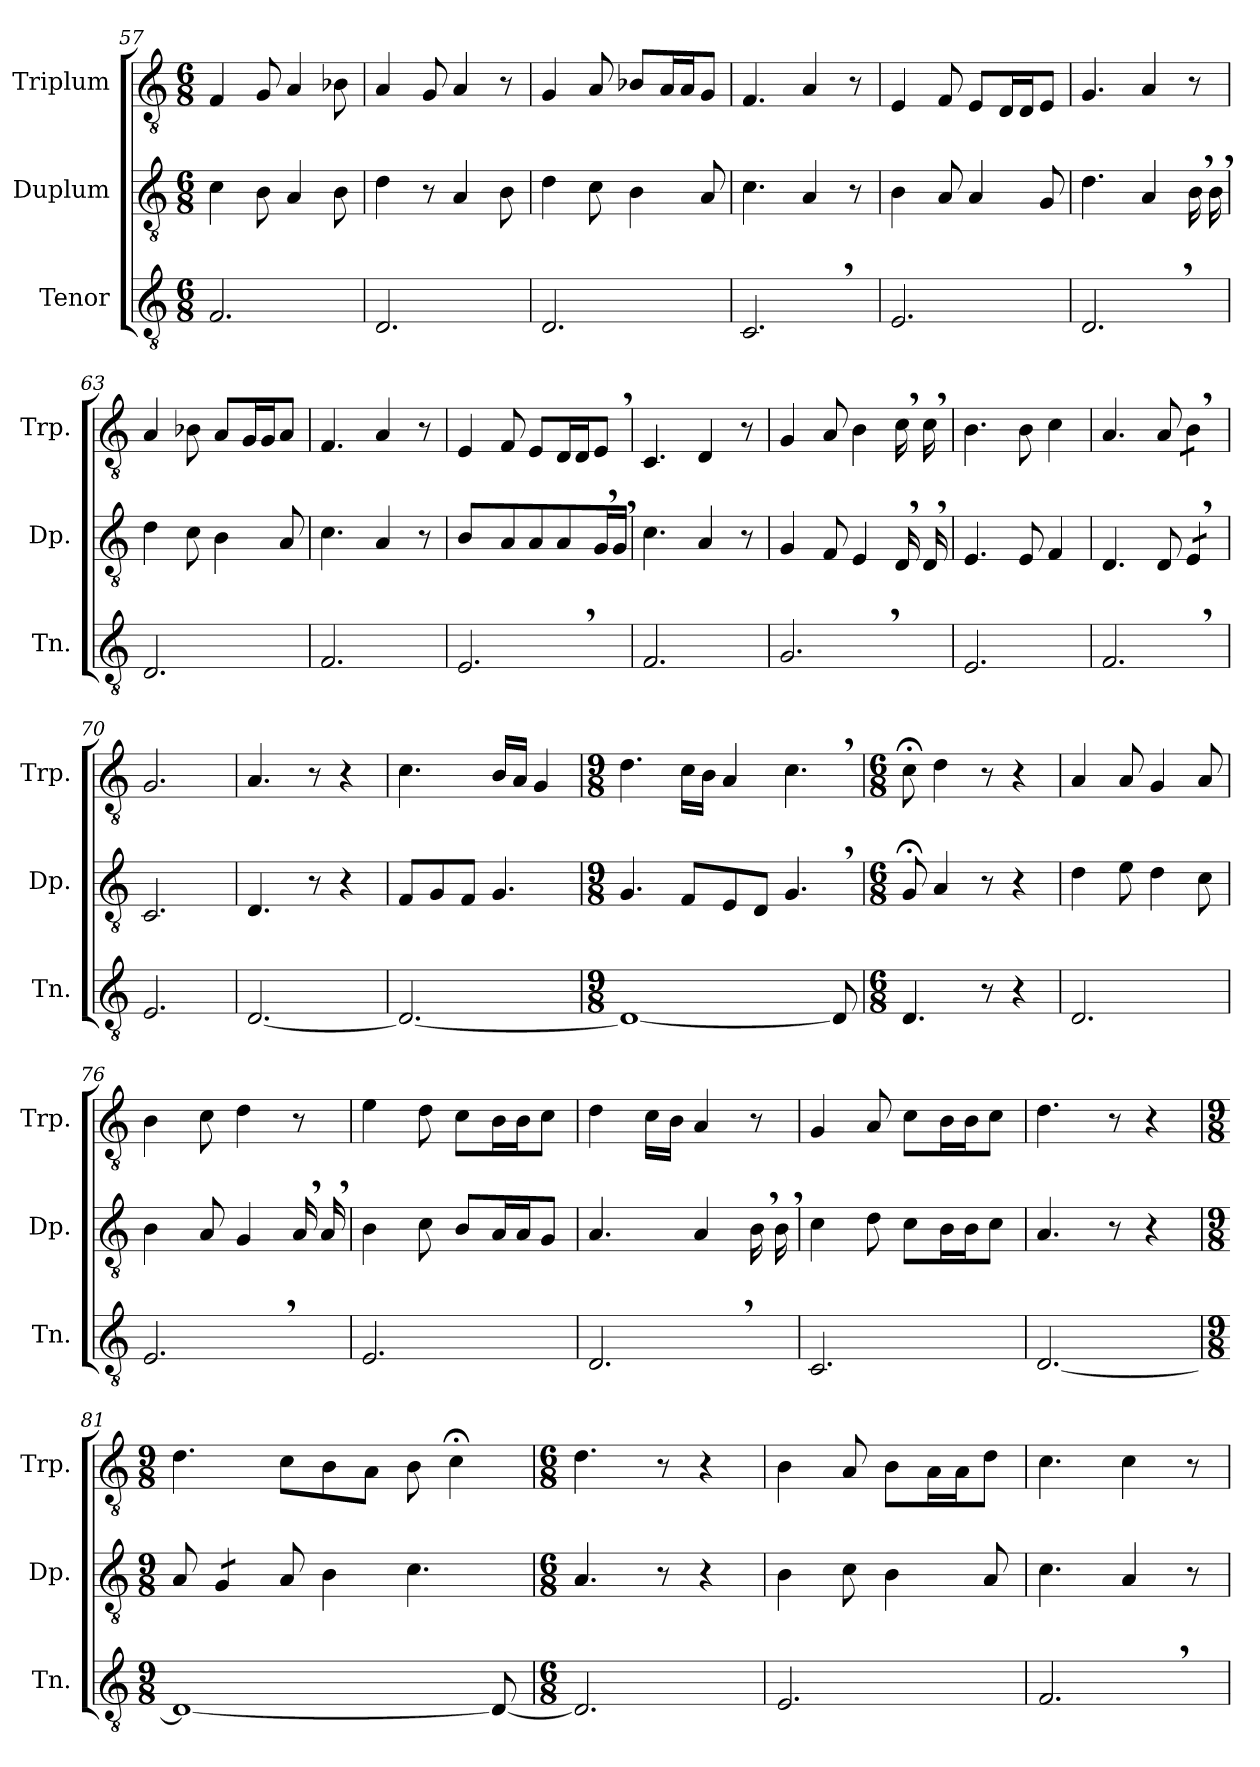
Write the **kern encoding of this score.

**kern	**kern	**kern
*part3	*part2	*part1
*staff3	*staff2	*staff1
*I"Tenor	*I"Duplum	*I"Triplum
*I'Tn.	*I'Dp.	*I'Trp.
*clefGv2	*clefGv2	*clefGv2
*k[]	*k[]	*k[]
*M6/8	*M6/8	*M6/8
=57	=57	=57
2.F/	4c\	4F/
.	8B\	8G/
.	4A/	4A/
.	8B\	8B-X\
=58	=58	=58
2.D/	4d\	4A/
.	8r	8G/
.	4A/	4A/
.	8B\	8r
=59	=59	=59
2.D/	4d\	4G/
.	8c\	8A/
.	4B\	8B-X/L
*	*	*tremolo
.	.	16A/
.	.	16A/
*	*	*Xtremolo
.	8A/	8G/J
!!LO:PB:g=z
=60	=60	=60
2.C,/	4.c\	4.F/
.	4A/	4A/
.	8r	8r
=61	=61	=61
2.E/	4B\	4E/
.	8A/	8F/
.	4A/	8E/L
*	*	*tremolo
.	.	16D/
.	.	16D/
*	*	*Xtremolo
.	8G/	8E/J
=62	=62	=62
2.D,/	4.d\	4.G/
.	4A/	4A/
*	*tremolo	*
.	16B,\	8r
.	16B,\	.
*	*Xtremolo	*
=63	=63	=63
2.D/	4d\	4A/
.	8c\	8B-X\
.	4B\	8A/L
*	*	*tremolo
.	.	16G/
.	.	16G/
*	*	*Xtremolo
.	8A/	8A/J
=64	=64	=64
2.F/	4.c\	4.F/
.	4A/	4A/
.	8r	8r
=65	=65	=65
2.E,/	4B\	4E/
.	8A/	8F/
.	8A/L	8E/L
*	*	*tremolo
.	8A/	16D/
.	.	16D/
*	*	*Xtremolo
*	*tremolo	*
.	16G,/	8E,/J
.	16G,/JJ	.
*	*Xtremolo	*
=66	=66	=66
2.F/	4.c\	4.C/
.	4A/	4D/
.	8r	8r
=67	=67	=67
2.G,/	4G/	4G/
.	8F/	8A/
.	4E/	4B\
*	*tremolo	*
*	*	*tremolo
.	16D,/	16c,\
.	16D,/	16c,\
*	*	*Xtremolo
*	*Xtremolo	*
=68	=68	=68
2.E/	4.E/	4.B\
.	8E/	8B\
.	4F/	4c\
!!LO:LB:g=z
=69	=69	=69
2.F,/	4.D/	4.A/
.	8D/	8A/
*	*tremolo	*
*	*	*tremolo
.	8E,/L	8B,\L
.	8E,/J	8B,\J
*	*	*Xtremolo
*	*Xtremolo	*
=70	=70	=70
2.E/	2.C/	2.G/
=71	=71	=71
[2.D/	4.D/	4.A/
.	8r	8r
.	4r	4r
=72	=72	=72
2.D/_	8F/L	4.c\
.	8G/	.
.	8F/J	.
.	4.G/	16B/LL
.	.	16A/JJ
.	.	4G/
=73	=73	=73
*M9/8	*M9/8	*M9/8
1D_	4.G/	4.d\
.	8F/L	16c\LL
.	.	16B\JJ
.	8E/	4A/
.	8D/J	.
.	4.G,/	4.c,\
8D/]	.	.
=74	=74	=74
*M6/8	*M6/8	*M6/8
4.D/	8G;</	8c;<\
.	4A/	4d\
8r	8r	8r
4r	4r	4r
=75	=75	=75
2.D/	4d\	4A/
.	8e\	8A/
.	4d\	4G/
.	8c\	8A/
=76	=76	=76
2.E,/	4B\	4B\
.	8A/	8c\
.	4G/	4d\
*	*tremolo	*
.	16A,/	8r
.	16A,/	.
*	*Xtremolo	*
!!LO:LB:g=z
=77	=77	=77
2.E/	4B\	4e\
.	8c\	8d\
.	8B/L	8c\L
*	*tremolo	*
*	*	*tremolo
.	16A/	16B\
.	16A/	16B\
*	*	*Xtremolo
*	*Xtremolo	*
.	8G/J	8c\J
=78	=78	=78
2.D,/	4.A/	4d\
.	.	16c\LL
.	.	16B\JJ
.	4A/	4A/
*	*tremolo	*
.	16B,\	8r
.	16B,\	.
*	*Xtremolo	*
=79	=79	=79
2.C/	4c\	4G/
.	8d\	8A/
.	8c\L	8c\L
*	*tremolo	*
*	*	*tremolo
.	16B\	16B\
.	16B\	16B\
*	*	*Xtremolo
*	*Xtremolo	*
.	8c\J	8c\J
=80	=80	=80
[2.D/	4.A/	4.d\
.	8r	8r
.	4r	4r
=81	=81	=81
*M9/8	*M9/8	*M9/8
1D_	8A/	4.d\
*	*tremolo	*
.	8G/L	.
.	8G/J	.
*	*Xtremolo	*
.	8A/	8c\L
.	4B\	8B\
.	.	8A\J
.	4.c\	8B\
.	.	4c;<\
8D/_	.	.
=82	=82	=82
*M6/8	*M6/8	*M6/8
2.D/]	4.A/	4.d\
.	8r	8r
.	4r	4r
=83	=83	=83
2.E/	4B\	4B\
.	8c\	8A/
.	4B\	8B\L
*	*	*tremolo
.	.	16A\
.	.	16A\
*	*	*Xtremolo
.	8A/	8d\J
!!LO:LB:g=z
=84	=84	=84
2.F,/	4.c\	4.c\
.	4A/	4c\
.	8r	8r
=	=	=
*-	*-	*-
